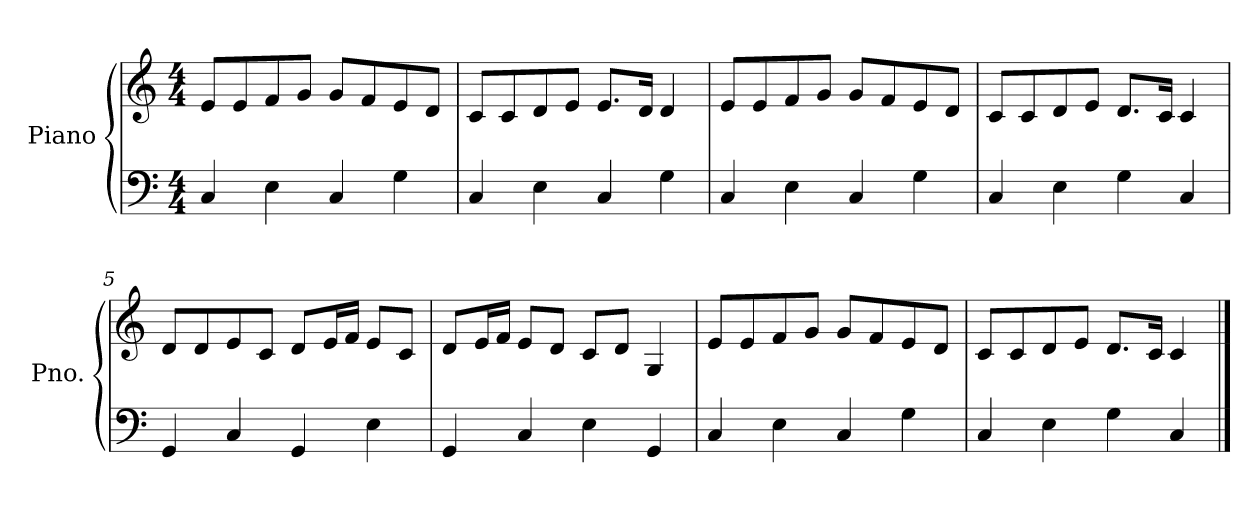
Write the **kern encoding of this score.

**kern	**kern
*part1	*part1
*staff2	*staff1
*I"Piano	*
*I'Pno.	*
*clefF4	*clefG2
*k[]	*k[]
*M4/4	*M4/4
*MM60	*MM60
=1	=1
4C/	8e/L
.	8e/
4E\	8f/
.	8g/J
4C/	8g/L
.	8f/
4G\	8e/
.	8d/J
=2	=2
4C/	8c/L
.	8c/
4E\	8d/
.	8e/J
4C/	8.e/L
.	16d/Jk
4G\	4d/
!!LO:LB:g=z
=3	=3
4C/	8e/L
.	8e/
4E\	8f/
.	8g/J
4C/	8g/L
.	8f/
4G\	8e/
.	8d/J
=4	=4
4C/	8c/L
.	8c/
4E\	8d/
.	8e/J
4G\	8.d/L
.	16c/Jk
4C/	4c/
!!LO:LB:g=z
=5	=5
4GG/	8d/L
.	8d/
4C/	8e/
.	8c/J
4GG/	8d/L
.	16e/L
.	16f/JJ
4E\	8e/L
.	8c/J
=6	=6
4GG/	8d/L
.	16e/L
.	16f/JJ
4C/	8e/L
.	8d/J
4E\	8c/L
.	8d/J
4GG/	4G/
!!LO:LB:g=z
=7	=7
4C/	8e/L
.	8e/
4E\	8f/
.	8g/J
4C/	8g/L
.	8f/
4G\	8e/
.	8d/J
=8	=8
4C/	8c/L
.	8c/
4E\	8d/
.	8e/J
4G\	8.d/L
.	16c/Jk
4C/	4c/
==	==
*-	*-
